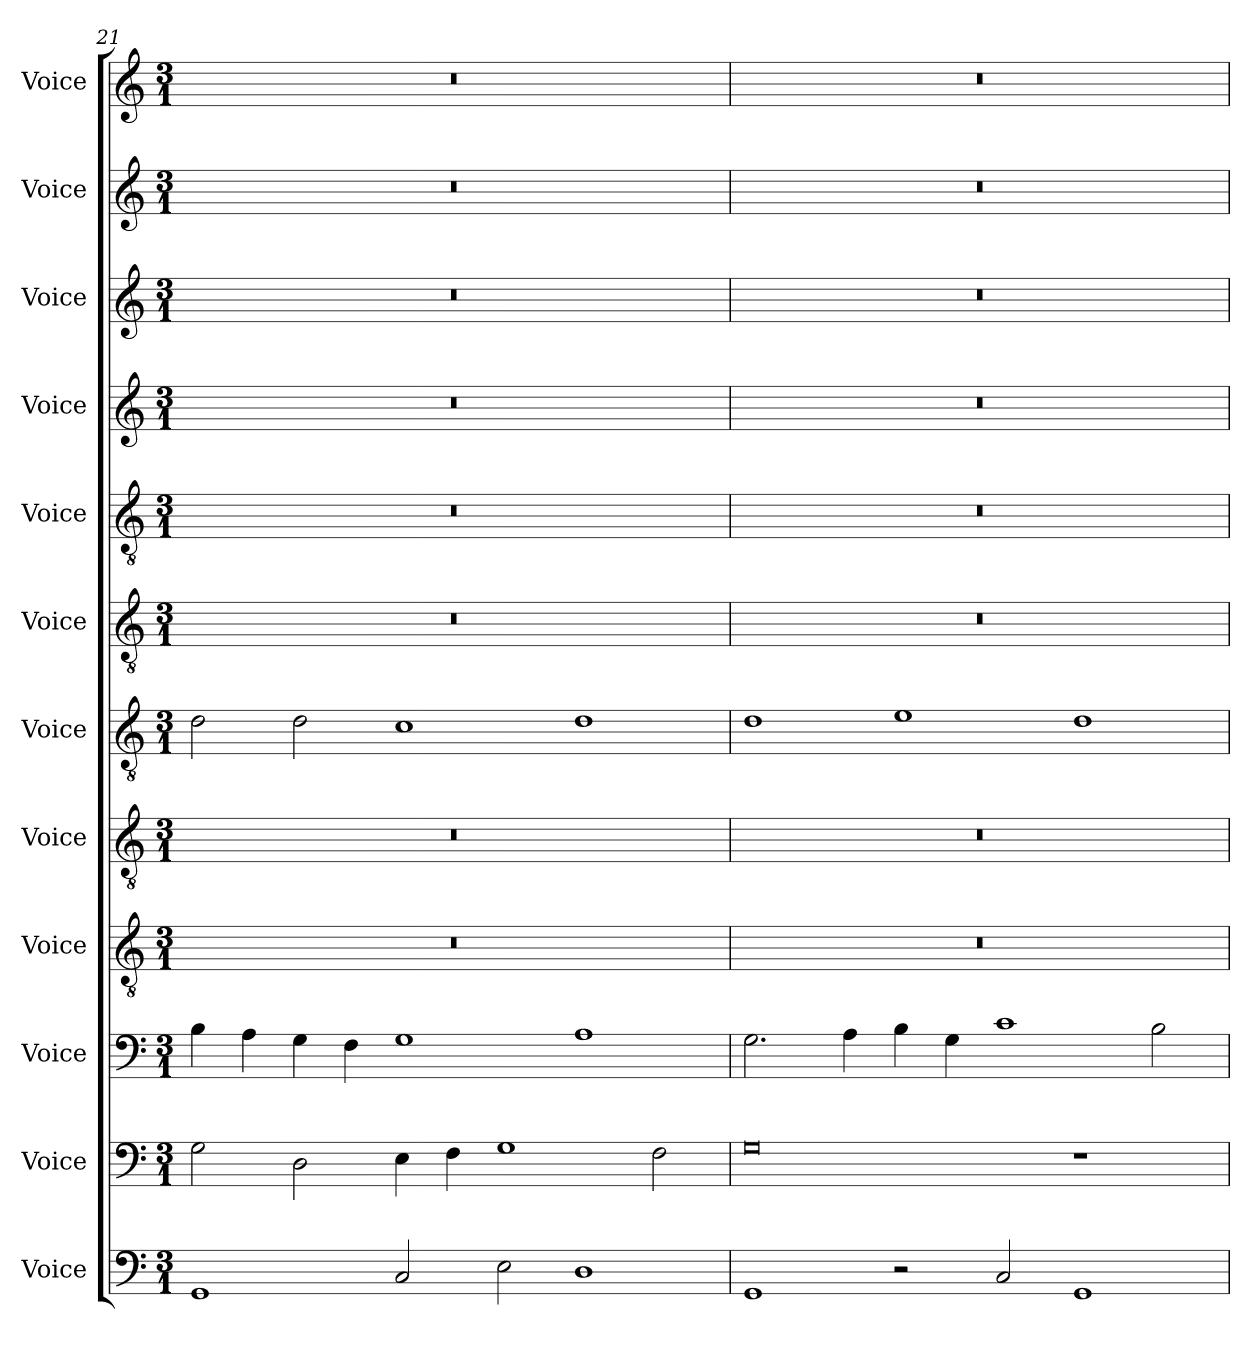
**kern	**kern	**kern	**kern	**kern	**kern	**kern	**kern	**kern	**kern	**kern	**kern
*part12	*part11	*part10	*part9	*part8	*part7	*part6	*part5	*part4	*part3	*part2	*part1
*staff12	*staff11	*staff10	*staff9	*staff8	*staff7	*staff6	*staff5	*staff4	*staff3	*staff2	*staff1
*I"Voice	*I"Voice	*I"Voice	*I"Voice	*I"Voice	*I"Voice	*I"Voice	*I"Voice	*I"Voice	*I"Voice	*I"Voice	*I"Voice
*I'V	*I'V	*I'V	*I'V	*I'V	*I'V	*I'V	*I'V	*I'V	*I'V	*I'V	*I'V
!!LO:PB:g=z
*clefF4	*clefF4	*clefF4	*clefGv2	*clefGv2	*clefGv2	*clefGv2	*clefGv2	*clefG2	*clefG2	*clefG2	*clefG2
*k[]	*k[]	*k[]	*k[]	*k[]	*k[]	*k[]	*k[]	*k[]	*k[]	*k[]	*k[]
*M3/1	*M3/1	*M3/1	*M3/1	*M3/1	*M3/1	*M3/1	*M3/1	*M3/1	*M3/1	*M3/1	*M3/1
=21	=21	=21	=21	=21	=21	=21	=21	=21	=21	=21	=21
1GG	2G\	4B\	0.r	0.r	2d\	0.r	0.r	0.r	0.r	0.r	0.r
.	.	4A\	.	.	.	.	.	.	.	.	.
.	2D\	4G\	.	.	2d\	.	.	.	.	.	.
.	.	4F\	.	.	.	.	.	.	.	.	.
2C/	4E\	1G	.	.	1c	.	.	.	.	.	.
.	4F\	.	.	.	.	.	.	.	.	.	.
2E\	1G	.	.	.	.	.	.	.	.	.	.
1D	.	1A	.	.	1d	.	.	.	.	.	.
.	2F\	.	.	.	.	.	.	.	.	.	.
=22	=22	=22	=22	=22	=22	=22	=22	=22	=22	=22	=22
1GG	0G	2.G\	0.r	0.r	1d	0.r	0.r	0.r	0.r	0.r	0.r
.	.	4A\	.	.	.	.	.	.	.	.	.
2r	.	4B\	.	.	1e	.	.	.	.	.	.
.	.	4G\	.	.	.	.	.	.	.	.	.
2C/	.	1c	.	.	.	.	.	.	.	.	.
1GG	1r	.	.	.	1d	.	.	.	.	.	.
.	.	2B\	.	.	.	.	.	.	.	.	.
=	=	=	=	=	=	=	=	=	=	=	=
*-	*-	*-	*-	*-	*-	*-	*-	*-	*-	*-	*-
